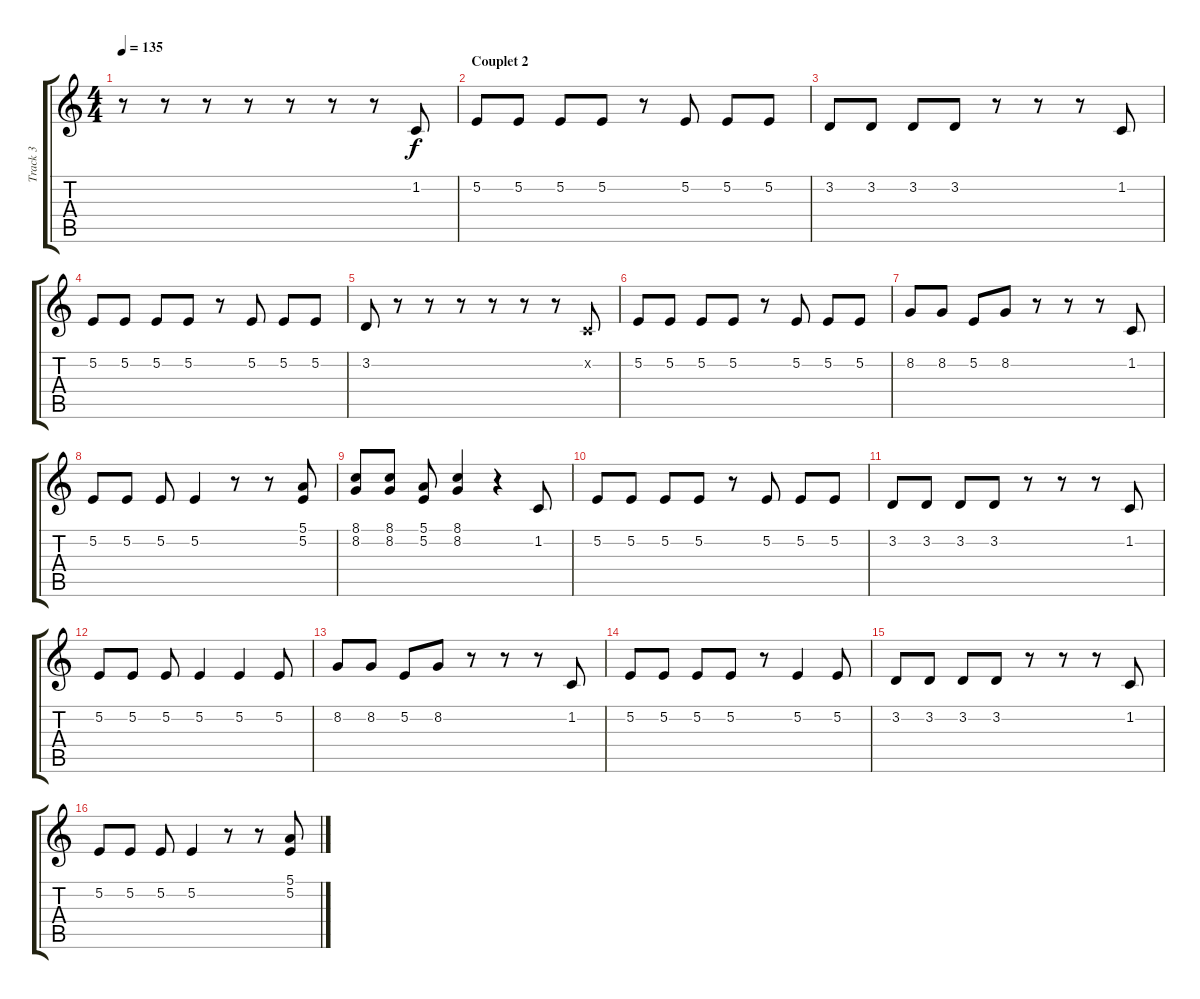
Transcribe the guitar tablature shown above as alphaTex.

\track ("Track 3" "Track 3") {instrument trumpet}
\staff {score tabs}
\tuning (E4 B3 G3 D3 A2 E2) {hide}
\ts (4 4)
\tempo 135
\clef g2
\ks c
r.8{dy f} r.8 r.8 r.8 r.8 r.8 r.8 1.2.8 |
\section ("" "Couplet 2")
5.2.8 5.2.8 5.2.8 5.2.8 r.8 5.2.8 5.2.8 5.2.8 |
3.2.8 3.2.8 3.2.8 3.2.8 r.8 r.8 r.8 1.2.8 |
5.2.8 5.2.8 5.2.8 5.2.8 r.8 5.2.8 5.2.8 5.2.8 |
3.2.8 r.8 r.8 r.8 r.8 r.8 r.8 1.2{x}.8 |
5.2.8 5.2.8 5.2.8 5.2.8 r.8 5.2.8 5.2.8 5.2.8 |
8.2.8 8.2.8 5.2.8 8.2.8 r.8 r.8 r.8 1.2.8 |
5.2.8 5.2.8 5.2.8 5.2.4 r.8 r.8 (5.1 5.2).8 |
(8.1 8.2).8 (8.1 8.2).8 (5.1 5.2).8 (8.1 8.2).4 r.4 1.2.8 |
5.2.8 5.2.8 5.2.8 5.2.8 r.8 5.2.8 5.2.8 5.2.8 |
3.2.8 3.2.8 3.2.8 3.2.8 r.8 r.8 r.8 1.2.8 |
5.2.8 5.2.8 5.2.8 5.2.4 5.2.4 5.2.8 |
8.2.8 8.2.8 5.2.8 8.2.8 r.8 r.8 r.8 1.2.8 |
5.2.8 5.2.8 5.2.8 5.2.8 r.8 5.2.4 5.2.8 |
3.2.8 3.2.8 3.2.8 3.2.8 r.8 r.8 r.8 1.2.8 |
5.2.8 5.2.8 5.2.8 5.2.4 r.8 r.8 (5.1 5.2).8
